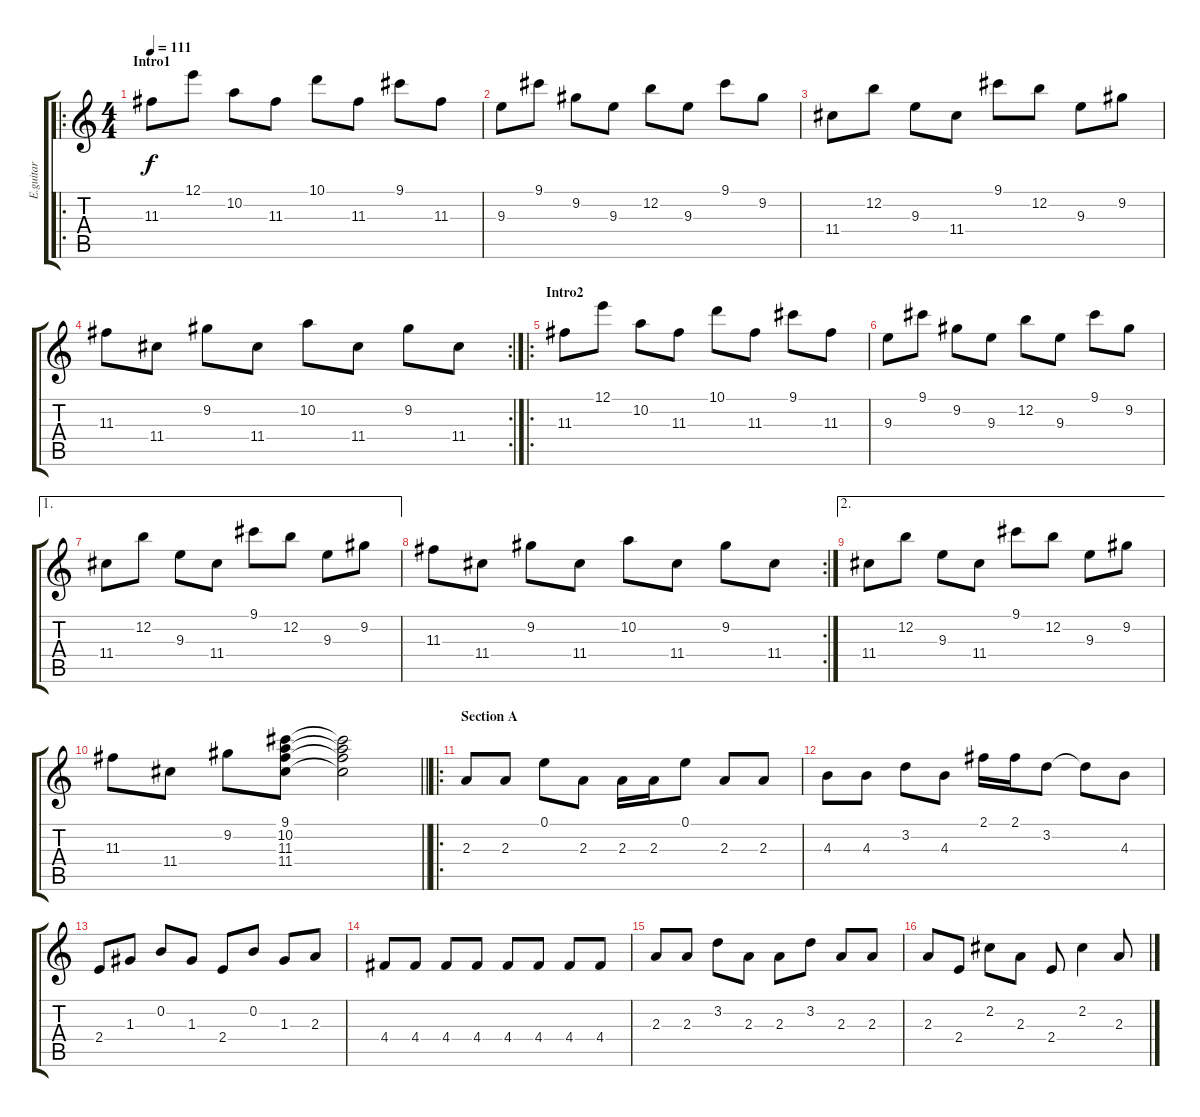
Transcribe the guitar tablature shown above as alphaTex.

\track ("E.guitar" "E.guitar") {instrument electricguitarmuted}
\staff {score tabs}
\tuning (E4 B3 G3 D3 A2 E2) {hide}
\ro
\ts (4 4)
\section ("" "Intro1")
\tempo 111
\clef g2
\ks c
11.3.8{dy f instrument electricguitarmuted} 12.1.8 10.2.8 11.3.8 10.1.8 11.3.8 9.1.8 11.3.8 |
9.3.8 9.1.8 9.2.8 9.3.8 12.2.8 9.3.8 9.1.8 9.2.8 |
11.4.8 12.2.8 9.3.8 11.4.8 9.1.8 12.2.8 9.3.8 9.2.8 |
\rc 2
11.3.8 11.4.8 9.2.8 11.4.8 10.2.8 11.4.8 9.2.8 11.4.8 |
\ro
\section ("" "Intro2")
11.3.8 12.1.8 10.2.8 11.3.8 10.1.8 11.3.8 9.1.8 11.3.8 |
9.3.8 9.1.8 9.2.8 9.3.8 12.2.8 9.3.8 9.1.8 9.2.8 |
\ae 1
11.4.8 12.2.8 9.3.8 11.4.8 9.1.8 12.2.8 9.3.8 9.2.8 |
\rc 2
11.3.8 11.4.8 9.2.8 11.4.8 10.2.8 11.4.8 9.2.8 11.4.8 |
\ae 2
11.4.8 12.2.8 9.3.8 11.4.8 9.1.8 12.2.8 9.3.8 9.2.8 |
\barLineRight lightlight
11.3.8 11.4.8 9.2.8 (9.1 10.2 11.3 11.4).8 (9.1{t} 10.2{t} 11.3{t} 11.4{t}).2 |
\ro
\section ("" "Section A")
2.3.8 2.3.8 0.1.8 2.3.8 2.3.16 2.3.16 0.1.8 2.3.8 2.3.8 |
4.3.8 4.3.8 3.2.8 4.3.8 2.1.16 2.1.16 3.2.8 3.2{t}.8 4.3.8 |
2.4.8 1.3.8 0.2.8 1.3.8 2.4.8 0.2.8 1.3.8 2.3.8 |
4.4.8 4.4.8 4.4.8 4.4.8 4.4.8 4.4.8 4.4.8 4.4.8 |
2.3.8 2.3.8 3.2.8 2.3.8 2.3.8 3.2.8 2.3.8 2.3.8 |
2.3.8 2.4.8 2.2.8 2.3.8 2.4.8 2.2.4 2.3.8
